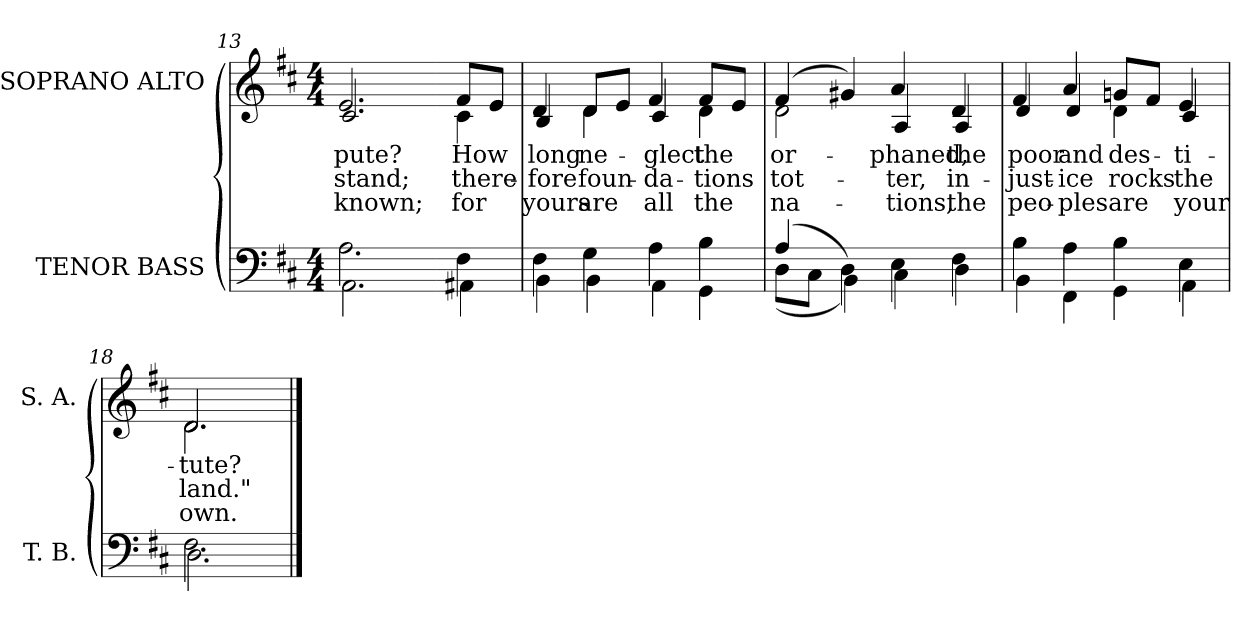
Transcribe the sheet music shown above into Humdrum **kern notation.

**kern	**kern	**text	**text	**text
*part2	*part1	*part1	*part1	*part1
*staff2	*staff1	*staff1	*staff1	*staff1
*I"TENOR BASS	*I"SOPRANO ALTO	*	*	*
*I'T. B.	*I'S. A.	*	*	*
*clefF4	*clefG2	*	*	*
*k[f#c#]	*k[f#c#]	*	*	*
*D:	*D:	*	*	*
*M4/4	*M4/4	*	*	*
=13	=13	=13	=13	=13
*^	*	*	*	*
!	!	!	!LO:LY:b:color=#000000	!LO:LY:b:color=#000000	!LO:LY:b:color=#000000
*	*	*^	*	*	*
2.Ai\	2.AAi\	2.ei/	2.c#i/	-pute?	-stand;	known;
!!LO:LB:g=z	!!
=14-	=14-	=14-	=14-	=14-	=14-	=14-
!	!	!	!	!LO:LY:b:color=#000000	!LO:LY:b:color=#000000	!LO:LY:b:color=#000000
4F#i\	4AA#Xi\	8f#i/L	4c#i\	How	there-	for
.	.	8ei/J	.	.	.	.
=15	=15	=15	=15	=15	=15	=15
!	!	!	!	!LO:LY:b:color=#000000	!LO:LY:b:color=#000000	!LO:LY:b:color=#000000
4F#i\	4BBi\	4di/	4Bi/	long	-fore	yours
!	!	!	!	!LO:LY:b:color=#000000	!LO:LY:b:color=#000000	!LO:LY:b:color=#000000
4Gi\	4BBi\	8di/L	4di\	ne-	foun-	are
.	.	8ei/J	.	.	.	.
!	!	!	!	!LO:LY:b:color=#000000	!LO:LY:b:color=#000000	!LO:LY:b:color=#000000
4Ai\	4AAi\	4f#i/	4c#i/	-glect	-da-	all
!	!	!	!	!LO:LY:b:color=#000000	!LO:LY:b:color=#000000	!LO:LY:b:color=#000000
4Bi\	4GGi\	8f#i/L	4di\	the	-tions	the
.	.	8ei/J	.	.	.	.
=16	=16	=16	=16	=16	=16	=16
!	!	!	!	!LO:LY:b:color=#000000	!LO:LY:b:color=#000000	!LO:LY:b:color=#000000
(4Ai/	(8Di\L	(4f#i/	2di\	or-	tot-	na-
.	8C#i\J	.	.	.	.	.
4Di\)	4BBi\)	4g#Xi/)	.	.	.	.
!	!	!	!	!LO:LY:b:color=#000000	!LO:LY:b:color=#000000	!LO:LY:b:color=#000000
4Ei\	4C#i\	4ai/	4Ai/	-phaned,	-ter,	-tions,
!	!	!	!	!LO:LY:b:color=#000000	!LO:LY:b:color=#000000	!LO:LY:b:color=#000000
4F#i\	4Di\	4di/	4Ai/	the	in-	the
=17	=17	=17	=17	=17	=17	=17
!	!	!	!	!LO:LY:b:color=#000000	!LO:LY:b:color=#000000	!LO:LY:b:color=#000000
4Bi\	4BBi\	4f#i/	4di/	poor	-just-	peo-
!	!	!	!	!LO:LY:b:color=#000000	!LO:LY:b:color=#000000	!LO:LY:b:color=#000000
4Ai\	4FF#i\	4ai/	4di/	and	-ice	-ples
!	!	!	!	!LO:LY:b:color=#000000	!LO:LY:b:color=#000000	!LO:LY:b:color=#000000
4Bi\	4GGi\	8gni/L	4di\	des-	rocks	are
.	.	8f#i/J	.	.	.	.
!	!	!	!	!LO:LY:b:color=#000000	!LO:LY:b:color=#000000	!LO:LY:b:color=#000000
4Ei\	4AAi\	4ei/	4c#i/	-ti-	the	your
=18	=18	=18	=18	=18	=18	=18
!	!	!	!	!LO:LY:b:color=#000000	!LO:LY:b:color=#000000	!LO:LY:b:color=#000000
2.F#i\	2.Di\	2.di/	2.di\	-tute?	land."	own.
*v	*v	*	*	*	*	*
*	*v	*v	*	*	*
==	==	==	==	==
*-	*-	*-	*-	*-
